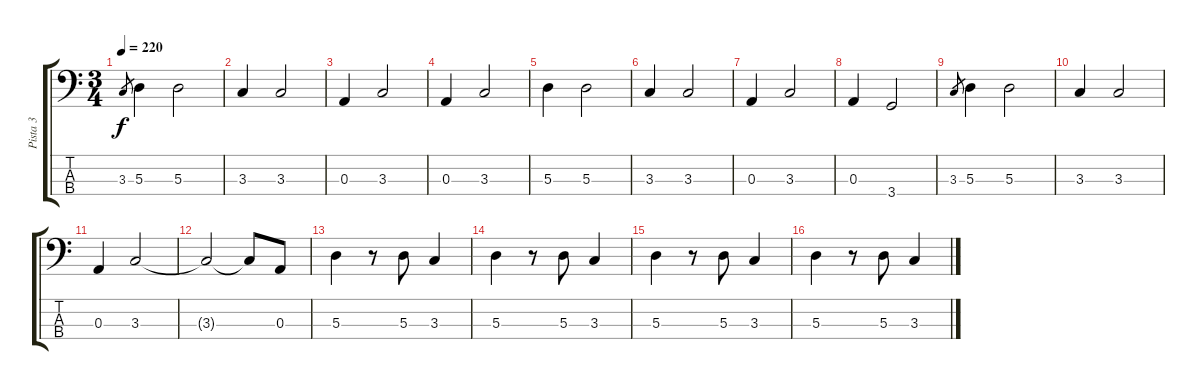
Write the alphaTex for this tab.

\track ("Pista 3" "Pista 3") {instrument electricbassfinger}
\staff {score tabs}
\tuning (G2 D2 A1 E1) {hide}
\ts (3 4)
\tempo 220
\clef f4
\ks c
3.3.8{gr dy f} 5.3.4 5.3.2 |
3.3.4 3.3.2 |
0.3.4 3.3.2 |
0.3.4 3.3.2 |
5.3.4 5.3.2 |
3.3.4 3.3.2 |
0.3.4 3.3.2 |
0.3.4 3.4.2 |
3.3.8{gr} 5.3.4 5.3.2 |
3.3.4 3.3.2 |
0.3.4 3.3.2 |
3.3{t}.2 3.3{t}.8 0.3.8 |
5.3.4 r.8 5.3.8 3.3.4 |
5.3.4 r.8 5.3.8 3.3.4 |
5.3.4 r.8 5.3.8 3.3.4 |
5.3.4 r.8 5.3.8 3.3.4
